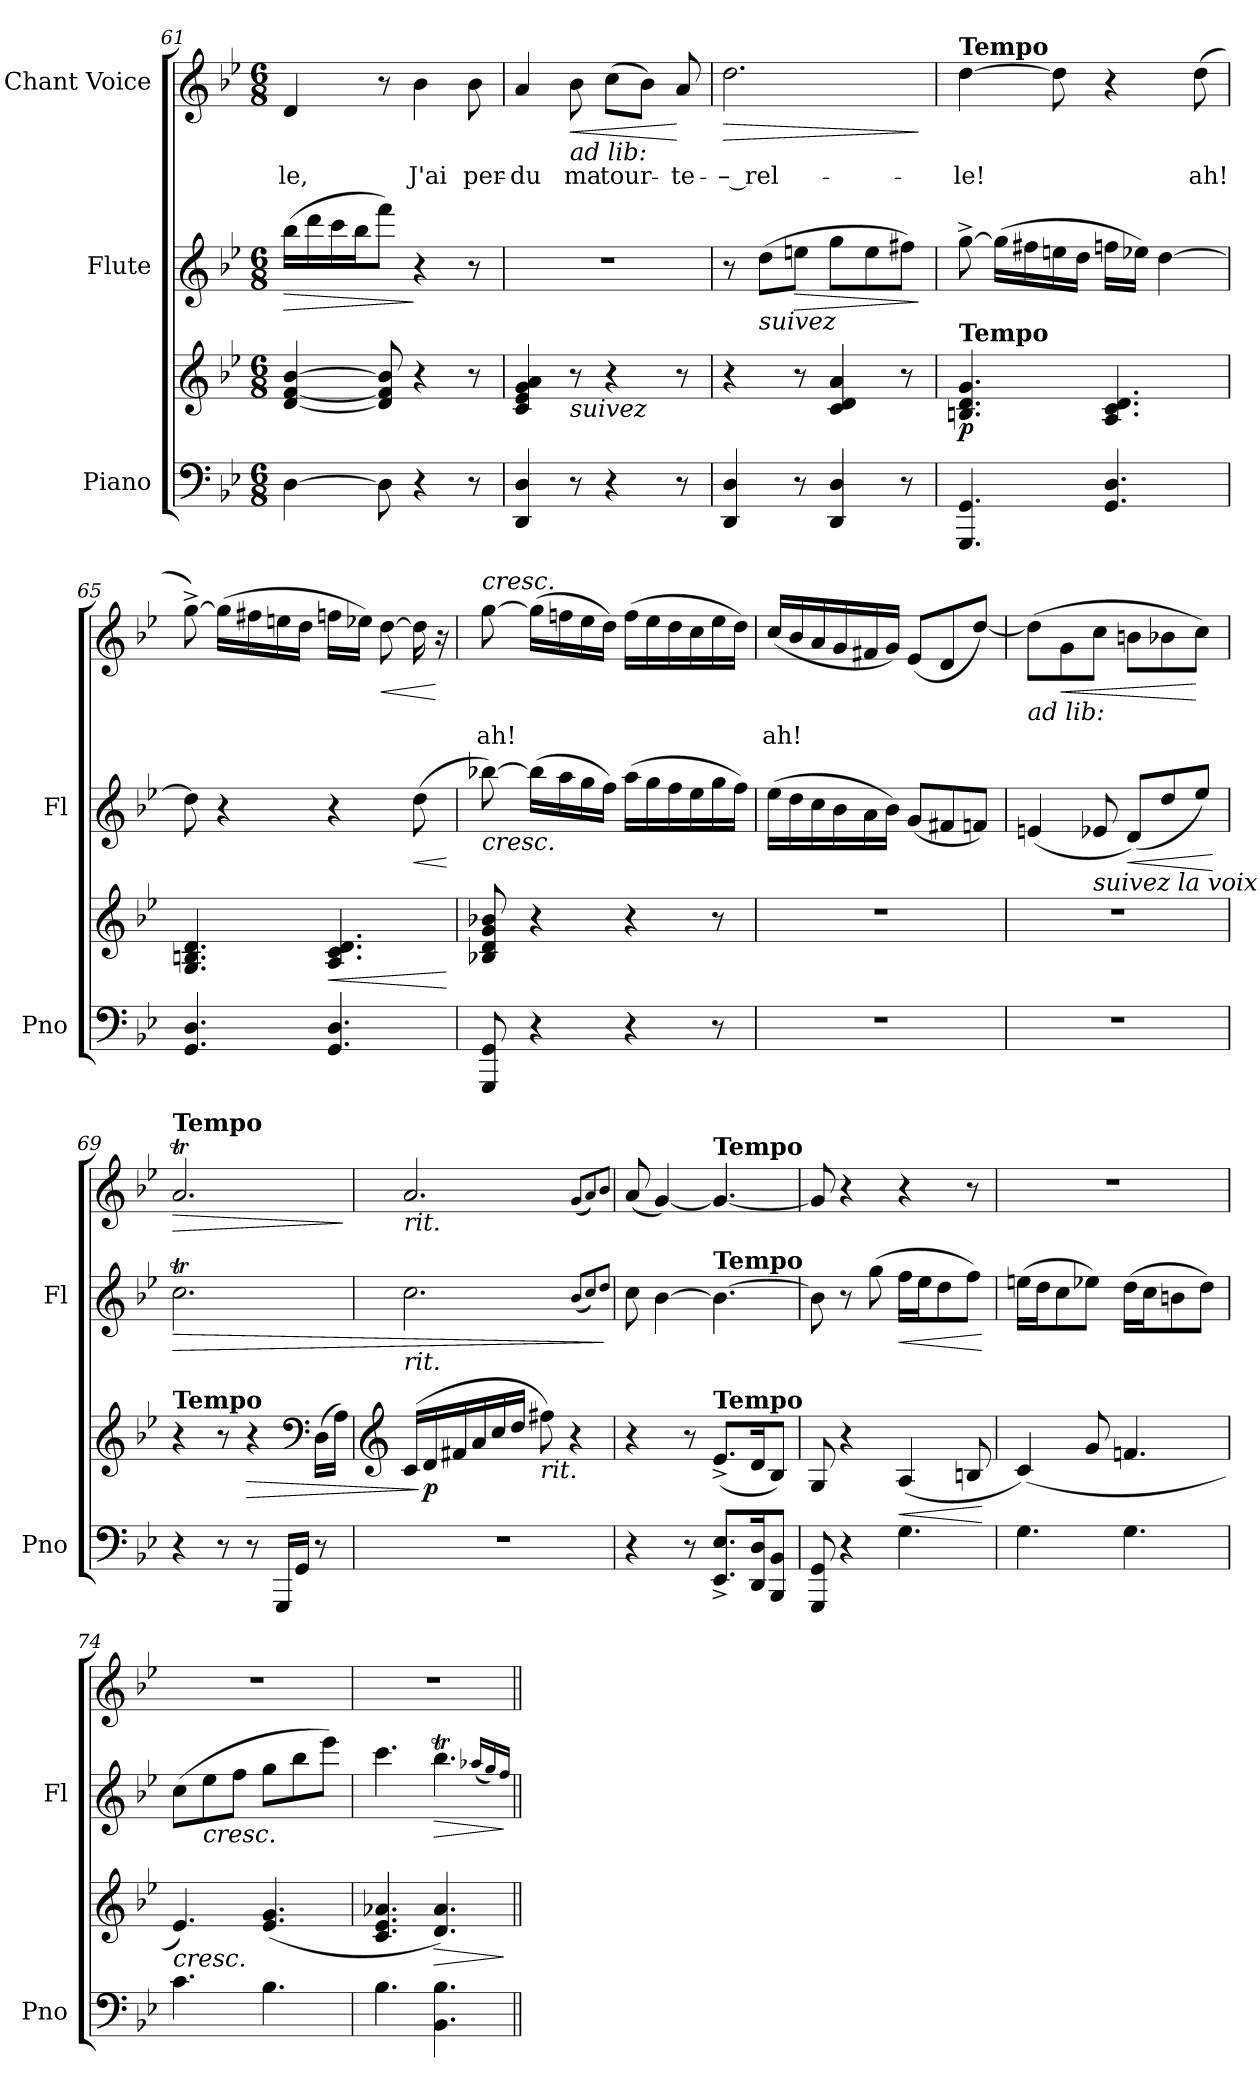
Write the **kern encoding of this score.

**kern	**kern	**dynam	**kern	**dynam	**kern	**text	**dynam
*part3	*part3	*part3	*part2	*part2	*part1	*part1	*part1
*staff4	*staff3	*staff3/4	*staff2	*staff2	*staff1	*staff1	*staff1
*I"Piano	*	*	*I"Flute	*	*I"Chant Voice	*	*
*I'Pno	*	*	*I'Fl	*	*	*	*
!!LO:PB:g=z
*clefF4	*clefG2	*	*clefG2	*	*clefG2	*	*
*k[b-e-]	*k[b-e-]	*	*k[b-e-]	*	*k[b-e-]	*	*
*M6/8	*M6/8	*	*M6/8	*	*M6/8	*	*
=61	=61	=61	=61	=61	=61	=61	=61
!	!	!	!	!LO:HP:b	!	!LO:LY:b	!
[4D\	[4d/ [4f/ [4b-/	.	(16bb-\LL	>	4d/	-le,	.
.	.	.	16ddd\	.	.	.	.
.	.	.	16ccc\	.	.	.	.
.	.	.	16bb-\J	.	.	.	.
8D\]	8d/] 8f/] 8b-/]	.	8fff\J)	.	8r	.	.
!	!	!	!	!	!	!LO:LY:b	!
4r	4r	.	4r	]	4b-\	J'ai	.
!	!	!	!	!	!	!LO:LY:b	!
8r	8r	.	8r	.	8b-\	per-	.
=62	=62	=62	=62	=62	=62	=62	=62
!	!	!	!	!	!	!LO:LY:b	!
4DD/ 4D/	4c/ 4e-/ 4g/ 4a/	.	2.r	.	4a/	-du	.
!	!	!	!	!	!LO:TX:b:i:t=ad lib&colon;	!	!
!	!LO:TX:b:i:t=suivez	!	!	!	!	!	!
!	!	!	!	!	!	!LO:LY:b	!LO:HP:b
8r	8r	.	.	.	8b-\	ma	<
!	!	!	!	!	!	!LO:LY:b	!
4r	4r	.	.	.	(8cc\L	tour-	.
.	.	.	.	.	8b-\J)	.	.
!	!	!	!	!	!	!LO:LY:b	!
8r	8r	.	.	.	8a/	-te-	[
!!LO:LB:g=z
=63	=63	=63	=63	=63	=63	=63	=63
!	!	!	!	!	!	!LO:LY:b	!LO:HP:b
4DD/ 4D/	4r	.	8r	.	2.dd\	-– rel-	>
!	!	!	!LO:TX:b:i:t=suivez	!	!	!	!
.	.	.	(8dd\L	.	.	.	.
!	!	!	!	!LO:HP:b	!	!	!
8r	8r	.	8een\J	>	.	.	.
4DD/ 4D/	4c/ 4d/ 4a/	.	8gg\L	.	.	.	.
.	.	.	8ee\	.	.	.	.
8r	8r	.	8ff#X\J)	.	.	.	.
.	.	.	.	]	.	.	]
=64	=64	=64	=64	=64	=64	=64	=64
!	!	!	!	!	!LO:TX:a:B:t=Tempo	!	!
!	!LO:TX:a:B:t=Tempo	!	!	!	!	!	!
!	!	!LO:DY:b	!	!	!	!LO:LY:b	!
4.GGG/ 4.GG/	4.Bn/ 4.d/ 4.g/	p	[8gg^\	.	[4dd\	-le!	.
.	.	.	(16gg\LL]	.	.	.	.
.	.	.	16ff#X\	.	.	.	.
.	.	.	16een\	.	8dd\]	.	.
.	.	.	16dd\JJ	.	.	.	.
4.GG/ 4.D/	4.A/ 4.c/ 4.d/	.	16ffn\LL	.	4r	.	.
.	.	.	16ee-X\JJ)	.	.	.	.
.	.	.	[4dd\	.	.	.	.
!	!	!	!	!	!	!LO:LY:b	!
.	.	.	.	.	(8dd\	ah!	.
=65	=65	=65	=65	=65	=65	=65	=65
4.GG/ 4.D/	4.G/ 4.Bn/ 4.d/	.	8dd\]	.	[8gg^\)	.	.
.	.	.	4r	.	(16gg\LL]	.	.
.	.	.	.	.	16ff#X\	.	.
.	.	.	.	.	16een\	.	.
.	.	.	.	.	16dd\JJ	.	.
!	!	!LO:HP:b	!	!	!	!	!
4.GG/ 4.D/	4.A/ 4.c/ 4.d/	<	4r	.	16ffn\LL	.	.
.	.	.	.	.	16ee-X\JJ)	.	.
!	!	!	!	!	!	!	!LO:HP:b
.	.	.	.	.	[8dd\	.	<
!	!	!	!	!LO:HP:b	!	!	!
.	.	.	(8dd\	<	16dd\]	.	.
.	.	.	.	.	16r	.	[
.	.	[	.	[	.	.	.
!!LO:LB:g=z
=66	=66	=66	=66	=66	=66	=66	=66
!	!	!	!	!	!LO:TX:a:i:t=cresc.	!	!
!	!	!	!LO:TX:b:i:t=cresc.	!	!	!	!
!	!	!	!	!	!	!LO:LY:b	!
8GGG/ 8GG/	8B-X/ 8d/ 8g/ 8b-X/	.	[8bb-X\)	.	[8gg\	ah!	.
4r	4r	.	(16bb-\LL]	.	(16gg\LL]	.	.
.	.	.	16aa\	.	16ffn\	.	.
.	.	.	16gg\	.	16ee-\	.	.
.	.	.	16ff\JJ)	.	16dd\JJ)	.	.
4r	4r	.	(16aa\LL	.	(16ff\LL	.	.
.	.	.	16gg\	.	16ee-\	.	.
.	.	.	16ff\	.	16dd\	.	.
.	.	.	16ee-\	.	16cc\	.	.
8r	8r	.	16gg\	.	16ee-\	.	.
.	.	.	16ff\JJ)	.	16dd\JJ)	.	.
!!LO:PB:g=z
=67	=67	=67	=67	=67	=67	=67	=67
!	!	!	!	!	!	!LO:LY:b	!
2.r	2.r	.	(16ee-\LL	.	(16cc/LL	ah!	.
.	.	.	16dd\	.	16b-/	.	.
.	.	.	16cc\	.	16a/	.	.
.	.	.	16b-\	.	16g/	.	.
.	.	.	16a\	.	16f#X/	.	.
.	.	.	16b-\JJ)	.	16g/JJ)	.	.
.	.	.	(8g/L	.	(8e-/L	.	.
.	.	.	8f#X/	.	8d/	.	.
.	.	.	8fn/J)	.	[8dd/J)	.	.
=68	=68	=68	=68	=68	=68	=68	=68
!	!	!	!	!	!LO:TX:b:i:t=ad lib&colon;	!	!
2.r	2.r	.	(4en/	.	(8dd\L]	.	.
!	!	!	!	!	!	!	!LO:HP:b
.	.	.	.	.	8g\	.	<
!	!	!	!LO:TX:b:i:t=suivez la voix	!	!	!	!
.	.	.	8e-X/	.	8cc\J	.	.
!	!	!	!	!LO:HP:b	!	!	!
.	.	.	(8d/L)	<	8bn\L	.	.
.	.	.	8dd/	.	8b-X\	.	.
.	.	.	8ee-/J)	.	8cc\J)	.	[
.	.	.	.	[	.	.	.
=69	=69	=69	=69	=69	=69	=69	=69
!	!	!	!	!	!LO:TX:a:B:t=Tempo	!	!
!	!LO:TX:a:B:t=Tempo	!	!	!	!	!	!
!	!	!	!	!LO:HP:b	!	!	!LO:HP:b
4r	4r	.	2.ccT\	>	2.at/	.	>
8r	8r	.	.	.	.	.	.
!	!	!LO:HP:b	!	!	!	!	!
8r	4r	>	.	.	.	.	.
16GGG/LL	.	.	.	.	.	.	.
16GG/JJ	.	.	.	.	.	.	.
*	*clefF4	*	*	*	*	*	*
8r	(16D\LL	.	.	.	.	.	.
.	16A\JJ)	.	.	.	.	.	.
.	.	.	.	.	.	.	]
!!LO:LB:g=z
=70	=70	=70	=70	=70	=70	=70	=70
*	*clefG2	*	*	*	*	*	*
!	!	!	!	!	!LO:TX:b:i:t=rit.	!	!
!	!	!	!LO:TX:b:i:t=rit.	!	!	!	!
2.r	(<16c/LL	.	2.ccTTT\	.	2.aTTT/	.	.
!	!	!LO:DY:n=1:b	!	!	!	!	!
.	16d/	] p	.	.	.	.	.
.	16f#X/	.	.	.	.	.	.
.	16a/	.	.	.	.	.	.
.	16cc/	.	.	.	.	.	.
.	16dd/JJ	.	.	.	.	.	.
!	!LO:TX:b:i:t=rit.	!	!	!	!	!	!
.	8ff#X\)	.	.	.	.	.	.
.	4r	.	.	.	.	.	.
.	.	.	(8qb-/L	.	(8qg/L	.	.
.	.	.	8qcc/)	.	8qa/)	.	.
.	.	.	8qdd/J	.	8qb-/J	.	.
.	.	.	.	]	.	.	.
!!LO:LB:g=z
=71	=71	=71	=71	=71	=71	=71	=71
4r	4r	.	8cc\	.	(8a/	.	.
.	.	.	[4b-\	.	[4g/)	.	.
8r	8r	.	.	.	.	.	.
!	!	!	!	!	!LO:TX:a:B:t=Tempo	!	!
!	!	!	!LO:TX:a:B:t=Tempo	!	!	!	!
!	!LO:TX:a:B:t=Tempo	!	!	!	!	!	!
8.EE-/^ 8.E-/^L	(8.e-^/L	.	4.b-\_	.	4.g/_	.	.
16DD/ 16D/K	16d/K	.	.	.	.	.	.
8BBB-/ 8BB-/J	8B-/J)	.	.	.	.	.	.
=72	=72	=72	=72	=72	=72	=72	=72
8GGG/ 8GG/	8G/	.	8b-\]	.	8g/]	.	.
4r	4r	.	8r	.	4r	.	.
.	.	.	(8gg\	.	.	.	.
!	!	!LO:HP:b	!	!LO:HP:b	!	!	!
4.G\	(4A/	<	16ff\LL	<	4r	.	.
.	.	.	16ee-\J	.	.	.	.
.	.	.	8dd\	.	.	.	.
.	8Bn/	.	8ff\J)	.	8r	.	.
.	.	[	.	[	.	.	.
=73	=73	=73	=73	=73	=73	=73	=73
4.G\	(4c/)	.	(16een\LL	.	2.r	.	.
.	.	.	16dd\J	.	.	.	.
.	.	.	8cc\	.	.	.	.
.	8g/	.	8ee-X\J)	.	.	.	.
4.G\	4.fn/	.	(16dd\LL	.	.	.	.
.	.	.	16cc\J	.	.	.	.
.	.	.	8bn\	.	.	.	.
.	.	.	8dd\J)	.	.	.	.
=74	=74	=74	=74	=74	=74	=74	=74
!	!LO:TX:b:i:t=cresc.	!	!	!	!	!	!
4.c\	4.e-/)	.	(8cc\L	.	2.r	.	.
!	!	!	!LO:TX:b:i:t=cresc.	!	!	!	!
.	.	.	8ee-\	.	.	.	.
.	.	.	8ff\J	.	.	.	.
4.B-\	(4.e-/ 4.g/	.	8gg\L	.	.	.	.
.	.	.	8bb-\	.	.	.	.
.	.	.	8eee-\J)	.	.	.	.
!!LO:PB:g=z
=75	=75	=75	=75	=75	=75	=75	=75
4.B-\	4.c/ 4.e-/ 4.a-X/	.	4.ccc\	.	2.r	.	.
!	!	!LO:HP:b	!	!LO:HP:b	!	!	!
4.BB-\ 4.B-\	4.d/ 4.a-/)	>	4.bb-T\	>	.	.	.
.	.	.	(16qaa-X/LL	.	.	.	.
.	.	.	16qgg/)	.	.	.	.
.	.	.	16qff/JJ	.	.	.	.
.	.	]	.	]	.	.	.
=||	=||	=||	=||	=||	=||	=||	=||
*-	*-	*-	*-	*-	*-	*-	*-
